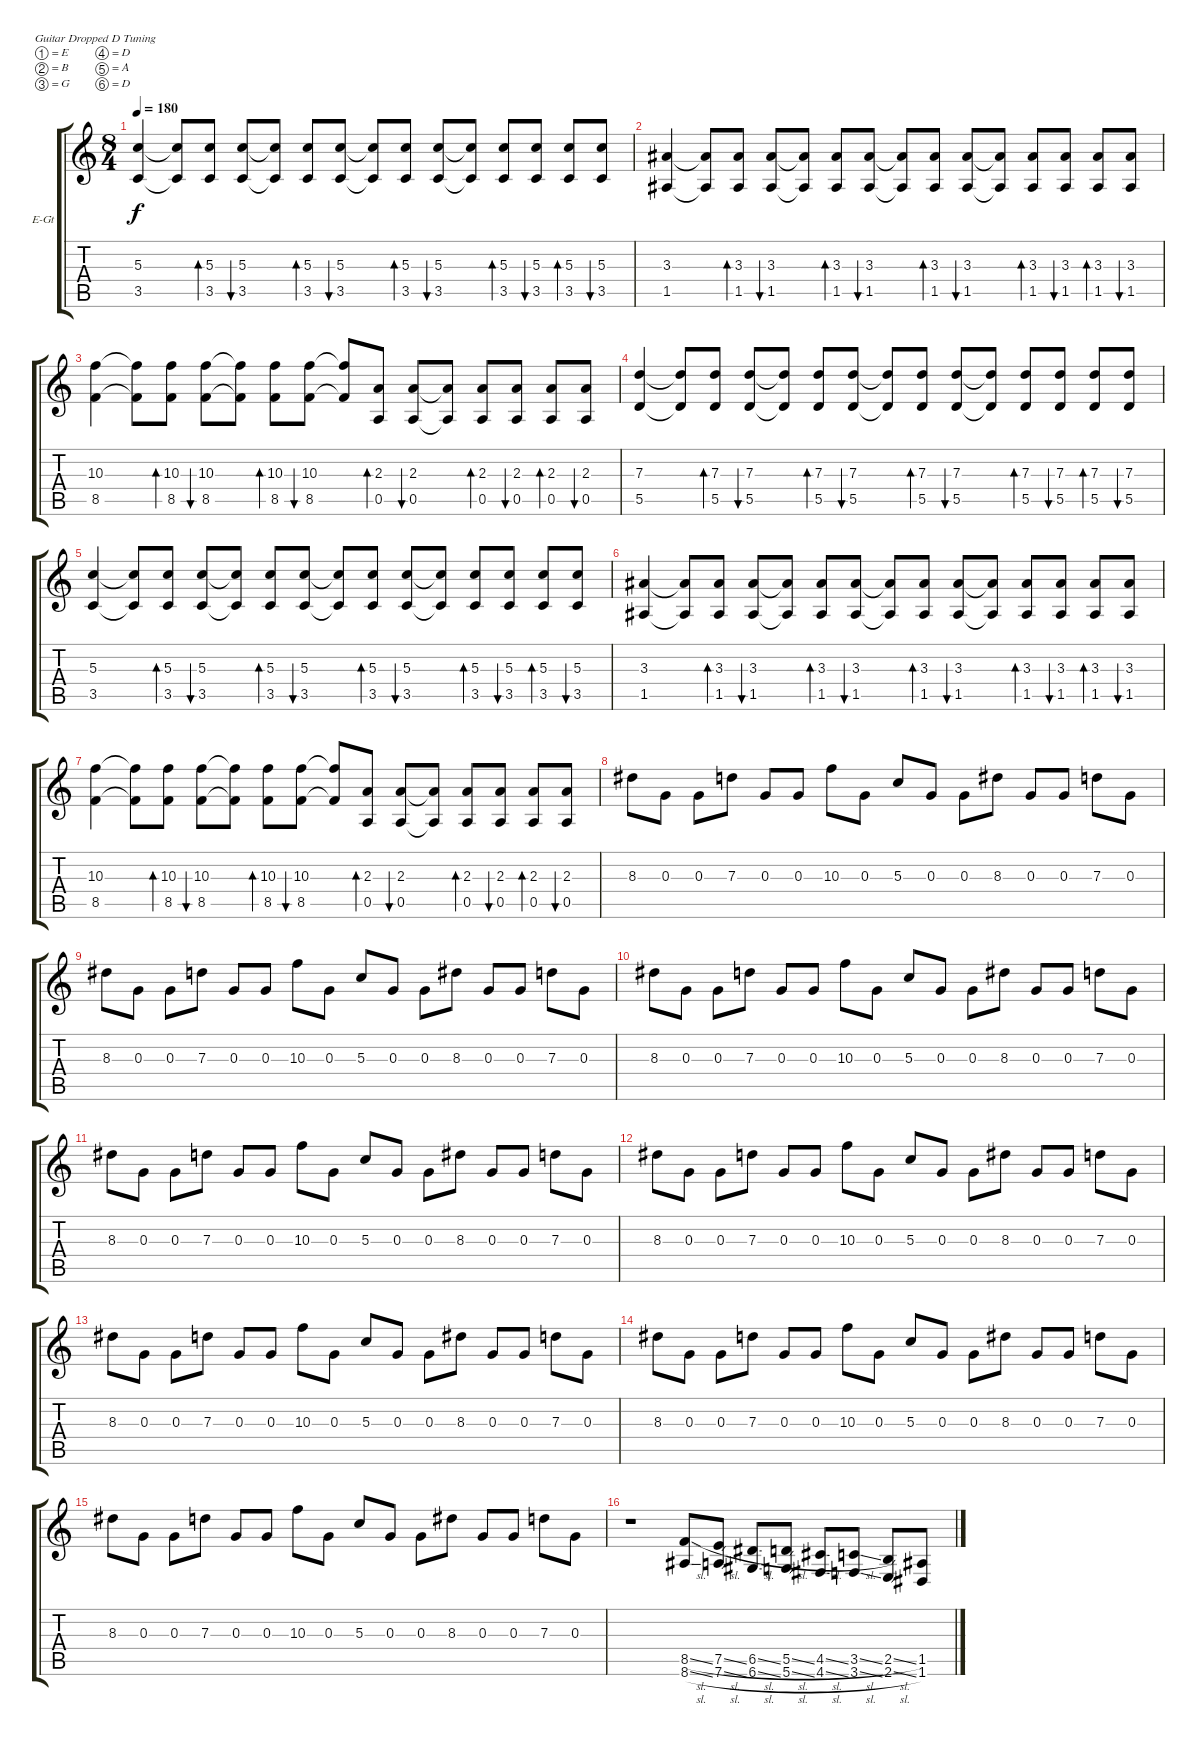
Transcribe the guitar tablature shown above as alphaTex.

\defaultSystemsLayout 4
\bracketExtendMode groupsimilarinstruments
\firstSystemTrackNameOrientation horizontal
\otherSystemsTrackNameOrientation horizontal
\track ("Electric Guitar" "E-Gt") {instrument distortionguitar}
\staff {score tabs}
\tuning (E4 B3 G3 D3 A2 D2)
\ts (8 4)
\tempo 180
\clef g2
\ks c
(3.5 5.3).4{dy f} (3.5{t} 5.3{t}).8 (3.5 5.3).8{bd 120} (3.5 5.3).8{bu 120} (5.3{t} 3.5{t}).8 (3.5 5.3).8{bd 120} (3.5 5.3).8{bu 120} (5.3{t} 3.5{t}).8 (3.5 5.3).8{bd 120} (3.5 5.3).8{bu 120} (5.3{t} 3.5{t}).8 (5.3 3.5).8{bd 120} (3.5 5.3).8{bu 120} (5.3 3.5).8{bd 120} (3.5 5.3).8{bu 120} |
(1.5 3.3).4 (1.5{t} 3.3{t}).8 (1.5 3.3).8{bd 120} (1.5 3.3).8{bu 120} (3.3{t} 1.5{t}).8 (1.5 3.3).8{bd 120} (1.5 3.3).8{bu 120} (3.3{t} 1.5{t}).8 (1.5 3.3).8{bd 120} (1.5 3.3).8{bu 120} (3.3{t} 1.5{t}).8 (3.3 1.5).8{bd 120} (1.5 3.3).8{bu 120} (3.3 1.5).8{bd 120} (1.5 3.3).8{bu 120} |
(8.5 10.3).4 (8.5{t} 10.3{t}).8 (8.5 10.3).8{bd 120} (8.5 10.3).8{bu 120} (10.3{t} 8.5{t}).8 (8.5 10.3).8{bd 120} (8.5 10.3).8{bu 120} (10.3{t} 8.5{t}).8 (0.5 2.3).8{bd 120} (0.5 2.3).8{bu 120} (2.3{t} 0.5{t}).8 (2.3 0.5).8{bd 120} (0.5 2.3).8{bu 120} (2.3 0.5).8{bd 120} (0.5 2.3).8{bu 120} |
(5.5 7.3).4 (5.5{t} 7.3{t}).8 (5.5 7.3).8{bd 120} (5.5 7.3).8{bu 120} (7.3{t} 5.5{t}).8 (5.5 7.3).8{bd 120} (5.5 7.3).8{bu 120} (7.3{t} 5.5{t}).8 (5.5 7.3).8{bd 120} (5.5 7.3).8{bu 120} (7.3{t} 5.5{t}).8 (7.3 5.5).8{bd 120} (5.5 7.3).8{bu 120} (7.3 5.5).8{bd 120} (5.5 7.3).8{bu 120} |
(3.5 5.3).4 (3.5{t} 5.3{t}).8 (3.5 5.3).8{bd 120} (3.5 5.3).8{bu 120} (5.3{t} 3.5{t}).8 (3.5 5.3).8{bd 120} (3.5 5.3).8{bu 120} (5.3{t} 3.5{t}).8 (3.5 5.3).8{bd 120} (3.5 5.3).8{bu 120} (5.3{t} 3.5{t}).8 (5.3 3.5).8{bd 120} (3.5 5.3).8{bu 120} (5.3 3.5).8{bd 120} (3.5 5.3).8{bu 120} |
(1.5 3.3).4 (1.5{t} 3.3{t}).8 (1.5 3.3).8{bd 120} (1.5 3.3).8{bu 120} (3.3{t} 1.5{t}).8 (1.5 3.3).8{bd 120} (1.5 3.3).8{bu 120} (3.3{t} 1.5{t}).8 (1.5 3.3).8{bd 120} (1.5 3.3).8{bu 120} (3.3{t} 1.5{t}).8 (3.3 1.5).8{bd 120} (1.5 3.3).8{bu 120} (3.3 1.5).8{bd 120} (1.5 3.3).8{bu 120} |
(8.5 10.3).4 (8.5{t} 10.3{t}).8 (8.5 10.3).8{bd 120} (8.5 10.3).8{bu 120} (10.3{t} 8.5{t}).8 (8.5 10.3).8{bd 120} (8.5 10.3).8{bu 120} (10.3{t} 8.5{t}).8 (0.5 2.3).8{bd 120} (0.5 2.3).8{bu 120} (2.3{t} 0.5{t}).8 (2.3 0.5).8{bd 120} (0.5 2.3).8{bu 120} (2.3 0.5).8{bd 120} (0.5 2.3).8{bu 120} |
8.3.8 0.3.8 0.3.8 7.3.8 0.3.8 0.3.8 10.3.8 0.3.8 5.3.8 0.3.8 0.3.8 8.3.8 0.3.8 0.3.8 7.3.8 0.3.8 |
8.3.8 0.3.8 0.3.8 7.3.8 0.3.8 0.3.8 10.3.8 0.3.8 5.3.8 0.3.8 0.3.8 8.3.8 0.3.8 0.3.8 7.3.8 0.3.8 |
8.3.8 0.3.8 0.3.8 7.3.8 0.3.8 0.3.8 10.3.8 0.3.8 5.3.8 0.3.8 0.3.8 8.3.8 0.3.8 0.3.8 7.3.8 0.3.8 |
8.3.8 0.3.8 0.3.8 7.3.8 0.3.8 0.3.8 10.3.8 0.3.8 5.3.8 0.3.8 0.3.8 8.3.8 0.3.8 0.3.8 7.3.8 0.3.8 |
8.3.8 0.3.8 0.3.8 7.3.8 0.3.8 0.3.8 10.3.8 0.3.8 5.3.8 0.3.8 0.3.8 8.3.8 0.3.8 0.3.8 7.3.8 0.3.8 |
8.3.8 0.3.8 0.3.8 7.3.8 0.3.8 0.3.8 10.3.8 0.3.8 5.3.8 0.3.8 0.3.8 8.3.8 0.3.8 0.3.8 7.3.8 0.3.8 |
8.3.8 0.3.8 0.3.8 7.3.8 0.3.8 0.3.8 10.3.8 0.3.8 5.3.8 0.3.8 0.3.8 8.3.8 0.3.8 0.3.8 7.3.8 0.3.8 |
8.3.8 0.3.8 0.3.8 7.3.8 0.3.8 0.3.8 10.3.8 0.3.8 5.3.8 0.3.8 0.3.8 8.3.8 0.3.8 0.3.8 7.3.8 0.3.8 |
r.1 (8.6{sl} 8.5{sl}).8 (7.6{sl} 7.5{sl}).8 (6.6{sl} 6.5{sl}).8 (5.6{sl} 5.5{sl}).8 (4.6{sl} 4.5{sl}).8 (3.6{sl} 3.5{sl}).8 (2.6{sl} 2.5{sl}).8 (1.6 1.5).8
